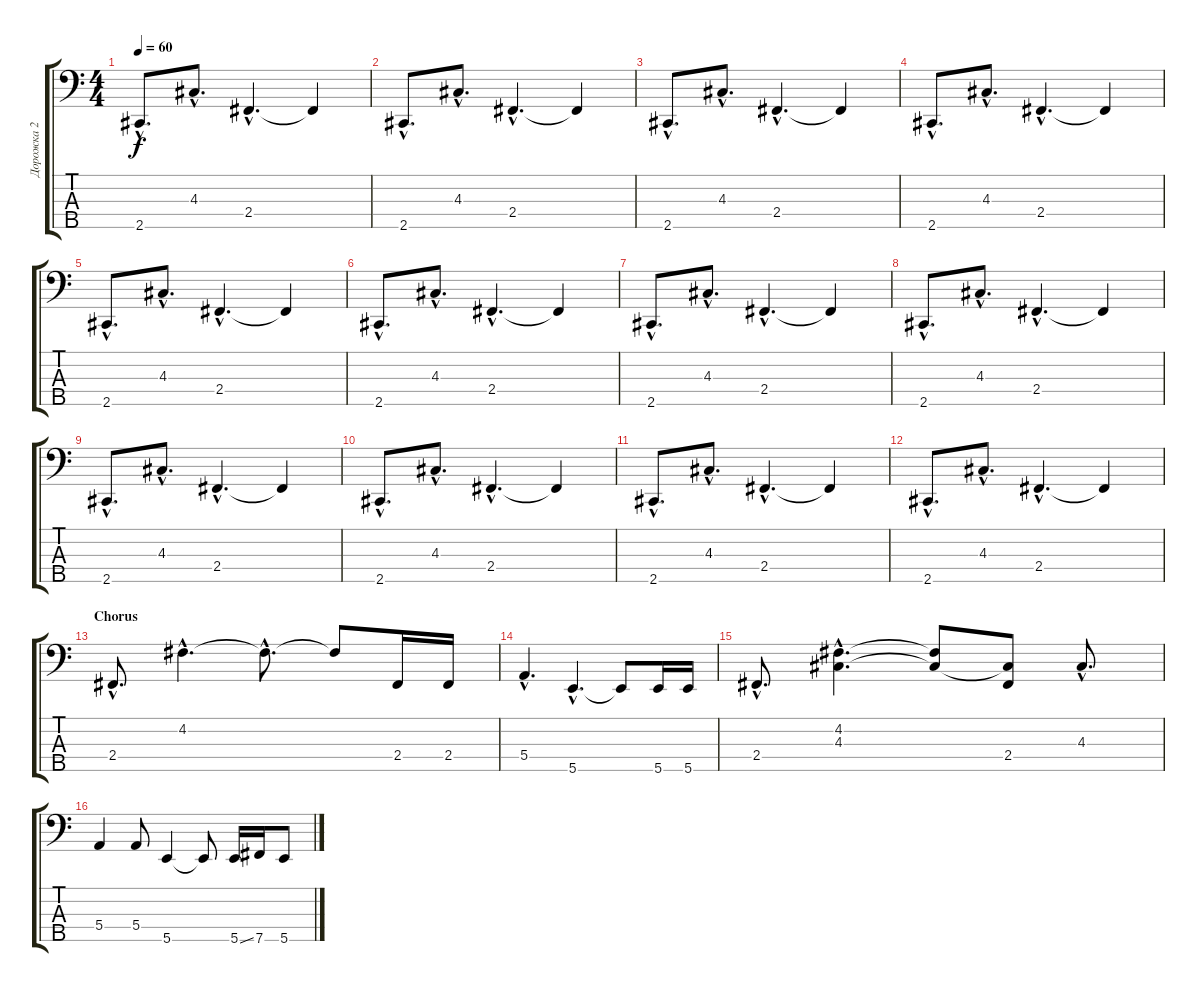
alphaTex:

\track ("Дорожка 2" "Дорожка 2") {instrument electricbassfinger}
\staff {score tabs}
\tuning (G2 D2 A1 E1 B0) {hide}
\ts (4 4)
\tempo 60
\clef f4
\ks c
2.5{hac}.8{d dy f} 4.3{hac}.8{d} 2.4{hac}.4{d} 2.4{t}.4 |
2.5{hac}.8{d} 4.3{hac}.8{d} 2.4{hac}.4{d} 2.4{t}.4 |
2.5{hac}.8{d} 4.3{hac}.8{d} 2.4{hac}.4{d} 2.4{t}.4 |
2.5{hac}.8{d} 4.3{hac}.8{d} 2.4{hac}.4{d} 2.4{t}.4 |
2.5{hac}.8{d} 4.3{hac}.8{d} 2.4{hac}.4{d} 2.4{t}.4 |
2.5{hac}.8{d} 4.3{hac}.8{d} 2.4{hac}.4{d} 2.4{t}.4 |
2.5{hac}.8{d} 4.3{hac}.8{d} 2.4{hac}.4{d} 2.4{t}.4 |
2.5{hac}.8{d} 4.3{hac}.8{d} 2.4{hac}.4{d} 2.4{t}.4 |
2.5{hac}.8{d} 4.3{hac}.8{d} 2.4{hac}.4{d} 2.4{t}.4 |
2.5{hac}.8{d} 4.3{hac}.8{d} 2.4{hac}.4{d} 2.4{t}.4 |
2.5{hac}.8{d} 4.3{hac}.8{d} 2.4{hac}.4{d} 2.4{t}.4 |
2.5{hac}.8{d} 4.3{hac}.8{d} 2.4{hac}.4{d} 2.4{t}.4 |
\section ("" "Chorus")
2.4{hac}.8{d} 4.2{hac}.4{d} 4.2{hac t}.8{d} 4.2{t}.8 2.4.16 2.4.16 |
5.4{hac}.4{d} 5.5{hac}.4{d} 5.5{t}.8 5.5.16 5.5.16 |
2.4{hac}.8{d} (4.2{hac} 4.3{hac}).4{d} (4.2{t} 4.3{t}).8 (4.3{t} 2.4).8 4.3{hac}.8{d} |
5.4.4 5.4.8 5.5.4 5.5{t}.8 5.5{ss}.16 7.5.16 5.5.8
